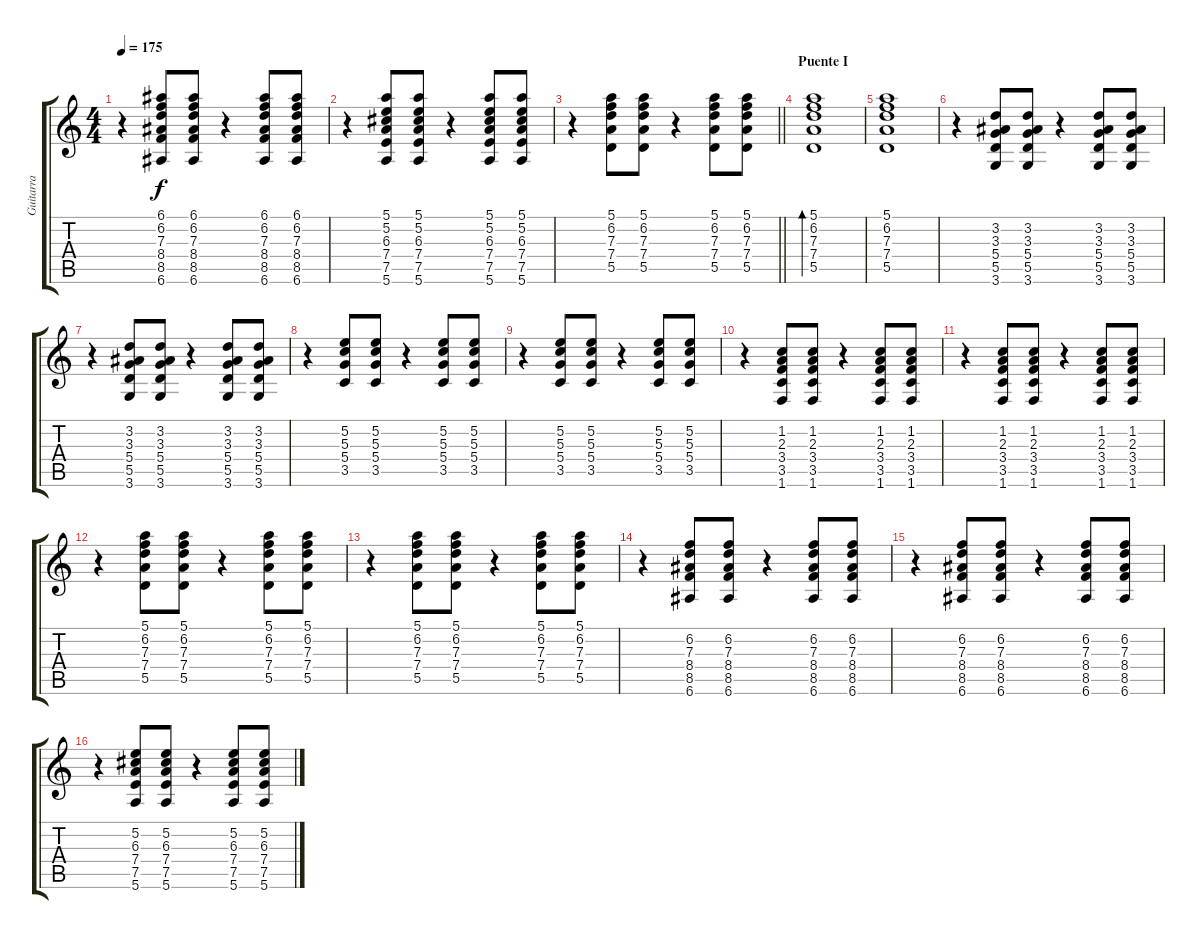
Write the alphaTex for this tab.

\track ("Guitarra" "Guitarra") {instrument acousticguitarsteel}
\staff {score tabs}
\tuning (E4 B3 G3 D3 A2 E2) {hide}
\ts (4 4)
\tempo 175
\clef g2
\ks c
r.4{dy f} (6.1 6.2 7.3 8.4 8.5 6.6).8 (6.1 6.2 7.3 8.4 8.5 6.6).8 r.4 (6.1 6.2 7.3 8.4 8.5 6.6).8 (6.1 6.2 7.3 8.4 8.5 6.6).8 |
r.4 (5.1 5.2 6.3 7.4 7.5 5.6).8 (5.1 5.2 6.3 7.4 7.5 5.6).8 r.4 (5.1 5.2 6.3 7.4 7.5 5.6).8 (5.1 5.2 6.3 7.4 7.5 5.6).8 |
\barLineRight lightlight
r.4 (5.1 6.2 7.3 7.4 5.5).8 (5.1 6.2 7.3 7.4 5.5).8 r.4 (5.1 6.2 7.3 7.4 5.5).8 (5.1 6.2 7.3 7.4 5.5).8 |
\section ("" "Puente I")
(5.1 6.2 7.3 7.4 5.5).1{bd 480} |
(5.1 6.2 7.3 7.4 5.5).1 |
r.4 (3.2 3.3 5.4 5.5 3.6).8 (3.2 3.3 5.4 5.5 3.6).8 r.4 (3.2 3.3 5.4 5.5 3.6).8 (3.2 3.3 5.4 5.5 3.6).8 |
r.4 (3.2 3.3 5.4 5.5 3.6).8 (3.2 3.3 5.4 5.5 3.6).8 r.4 (3.2 3.3 5.4 5.5 3.6).8 (3.2 3.3 5.4 5.5 3.6).8 |
r.4 (5.2 5.3 5.4 3.5).8 (5.2 5.3 5.4 3.5).8 r.4 (5.2 5.3 5.4 3.5).8 (5.2 5.3 5.4 3.5).8 |
r.4 (5.2 5.3 5.4 3.5).8 (5.2 5.3 5.4 3.5).8 r.4 (5.2 5.3 5.4 3.5).8 (5.2 5.3 5.4 3.5).8 |
r.4 (1.2 2.3 3.4 3.5 1.6).8 (1.2 2.3 3.4 3.5 1.6).8 r.4 (1.2 2.3 3.4 3.5 1.6).8 (1.2 2.3 3.4 3.5 1.6).8 |
r.4 (1.2 2.3 3.4 3.5 1.6).8 (1.2 2.3 3.4 3.5 1.6).8 r.4 (1.2 2.3 3.4 3.5 1.6).8 (1.2 2.3 3.4 3.5 1.6).8 |
r.4 (5.1 6.2 7.3 7.4 5.5).8 (5.1 6.2 7.3 7.4 5.5).8 r.4 (5.1 6.2 7.3 7.4 5.5).8 (5.1 6.2 7.3 7.4 5.5).8 |
r.4 (5.1 6.2 7.3 7.4 5.5).8 (5.1 6.2 7.3 7.4 5.5).8 r.4 (5.1 6.2 7.3 7.4 5.5).8 (5.1 6.2 7.3 7.4 5.5).8 |
r.4 (6.2 7.3 8.4 8.5 6.6).8 (6.2 7.3 8.4 8.5 6.6).8 r.4 (6.2 7.3 8.4 8.5 6.6).8 (6.2 7.3 8.4 8.5 6.6).8 |
r.4 (6.2 7.3 8.4 8.5 6.6).8 (6.2 7.3 8.4 8.5 6.6).8 r.4 (6.2 7.3 8.4 8.5 6.6).8 (6.2 7.3 8.4 8.5 6.6).8 |
r.4 (5.2 6.3 7.4 7.5 5.6).8 (5.2 6.3 7.4 7.5 5.6).8 r.4 (5.2 6.3 7.4 7.5 5.6).8 (5.2 6.3 7.4 7.5 5.6).8
